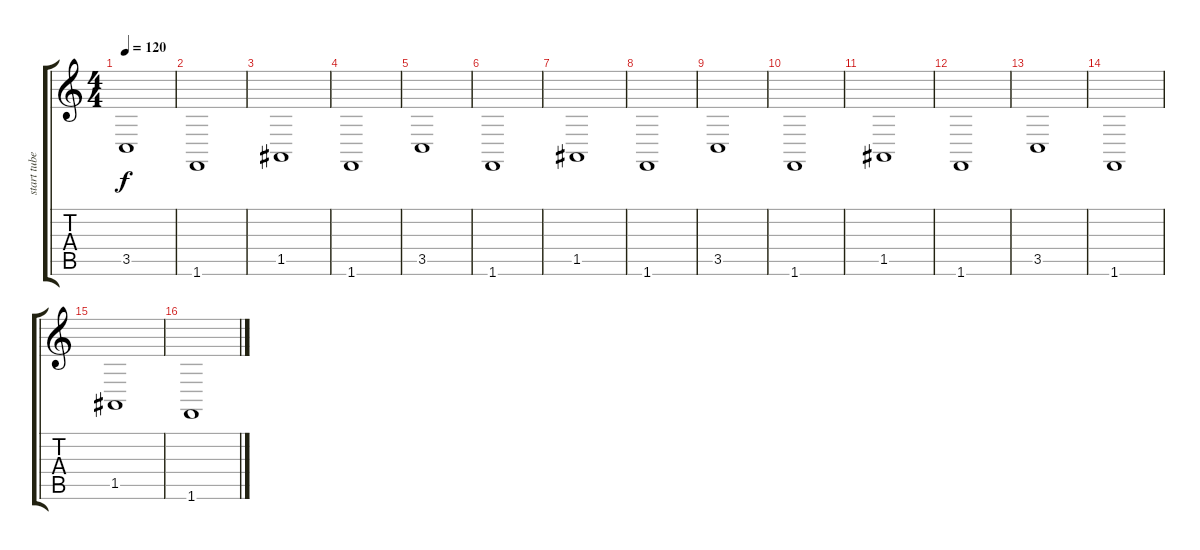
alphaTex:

\track ("start tube" "start tube") {instrument sopranosax}
\staff {score tabs}
\tuning (E4 B3 G3 D3 A2 E2) {hide}
\ts (4 4)
\tempo 120
\clef g2
\ks c
3.5.1{dy f} |
1.6.1 |
1.5.1 |
1.6.1 |
3.5.1 |
1.6.1 |
1.5.1 |
1.6.1 |
3.5.1 |
1.6.1 |
1.5.1 |
1.6.1 |
3.5.1 |
1.6.1 |
1.5.1 |
1.6.1
